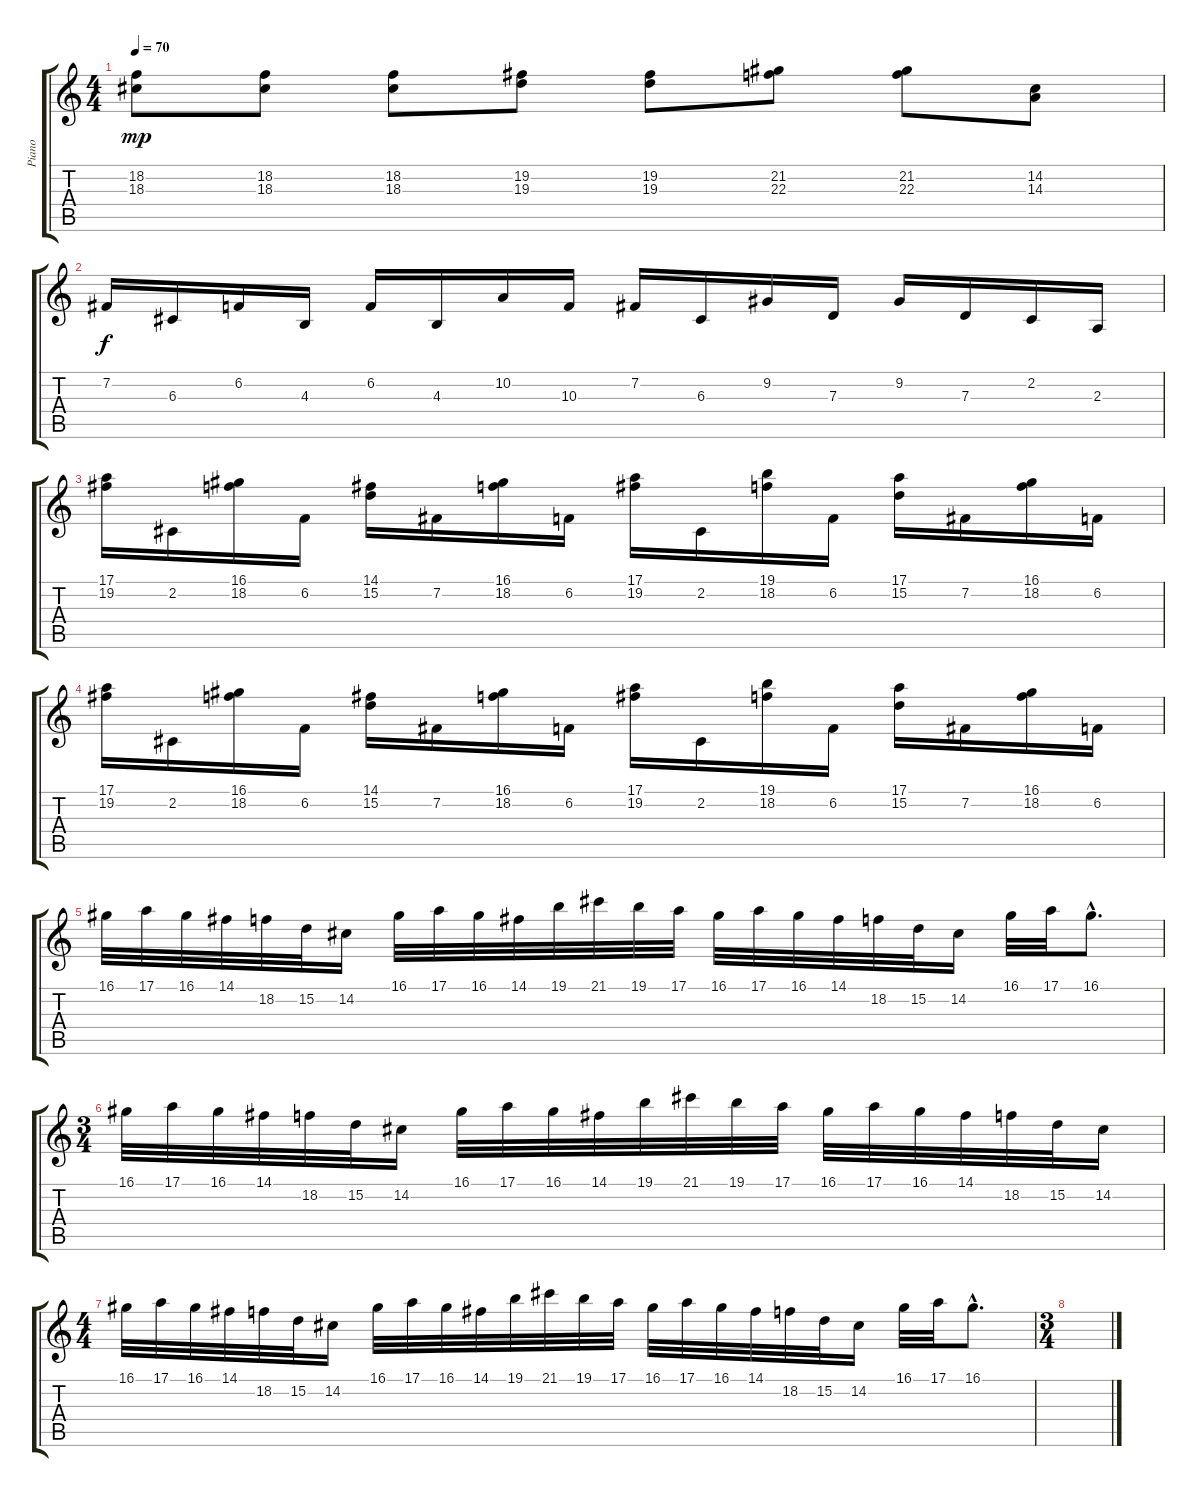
\track ("Piano" "Piano") {instrument acousticgrandpiano}
\staff {score tabs}
\tuning (E4 B3 G3 D3 A2 E2) {hide}
\ts (4 4)
\tempo 70
\clef g2
\ks c
(18.2 18.3).8{dy mp} (18.2 18.3).8 (18.2 18.3).8 (19.2 19.3).8 (19.2 19.3).8 (21.2 22.3).8 (21.2 22.3).8 (14.2 14.3).8 |
7.2.16{dy f} 6.3.16 6.2.16 4.3.16 6.2.16 4.3.16 10.2.16 10.3.16 7.2.16 6.3.16 9.2.16 7.3.16 9.2.16 7.3.16 2.2.16 2.3.16 |
(17.1 19.2).16 2.2.16 (16.1 18.2).16 6.2.16 (14.1 15.2).16 7.2.16 (16.1 18.2).16 6.2.16 (17.1 19.2).16 2.2.16 (19.1 18.2).16 6.2.16 (17.1 15.2).16 7.2.16 (16.1 18.2).16 6.2.16 |
(17.1 19.2).16 2.2.16 (16.1 18.2).16 6.2.16 (14.1 15.2).16 7.2.16 (16.1 18.2).16 6.2.16 (17.1 19.2).16 2.2.16 (19.1 18.2).16 6.2.16 (17.1 15.2).16 7.2.16 (16.1 18.2).16 6.2.16 |
16.1.32 17.1.32 16.1.32 14.1.32 18.2.32 15.2.32 14.2.16 16.1.32 17.1.32 16.1.32 14.1.32 19.1.32 21.1.32 19.1.32 17.1.32 16.1.32 17.1.32 16.1.32 14.1.32 18.2.32 15.2.32 14.2.16 16.1.32 17.1.32 16.1{hac}.8{d} |
\ts (3 4)
16.1.32 17.1.32 16.1.32 14.1.32 18.2.32 15.2.32 14.2.16 16.1.32 17.1.32 16.1.32 14.1.32 19.1.32 21.1.32 19.1.32 17.1.32 16.1.32 17.1.32 16.1.32 14.1.32 18.2.32 15.2.32 14.2.16 |
\ts (4 4)
16.1.32 17.1.32 16.1.32 14.1.32 18.2.32 15.2.32 14.2.16 16.1.32 17.1.32 16.1.32 14.1.32 19.1.32 21.1.32 19.1.32 17.1.32 16.1.32 17.1.32 16.1.32 14.1.32 18.2.32 15.2.32 14.2.16 16.1.32 17.1.32 16.1{hac}.8{d} |
\ts (3 4)
